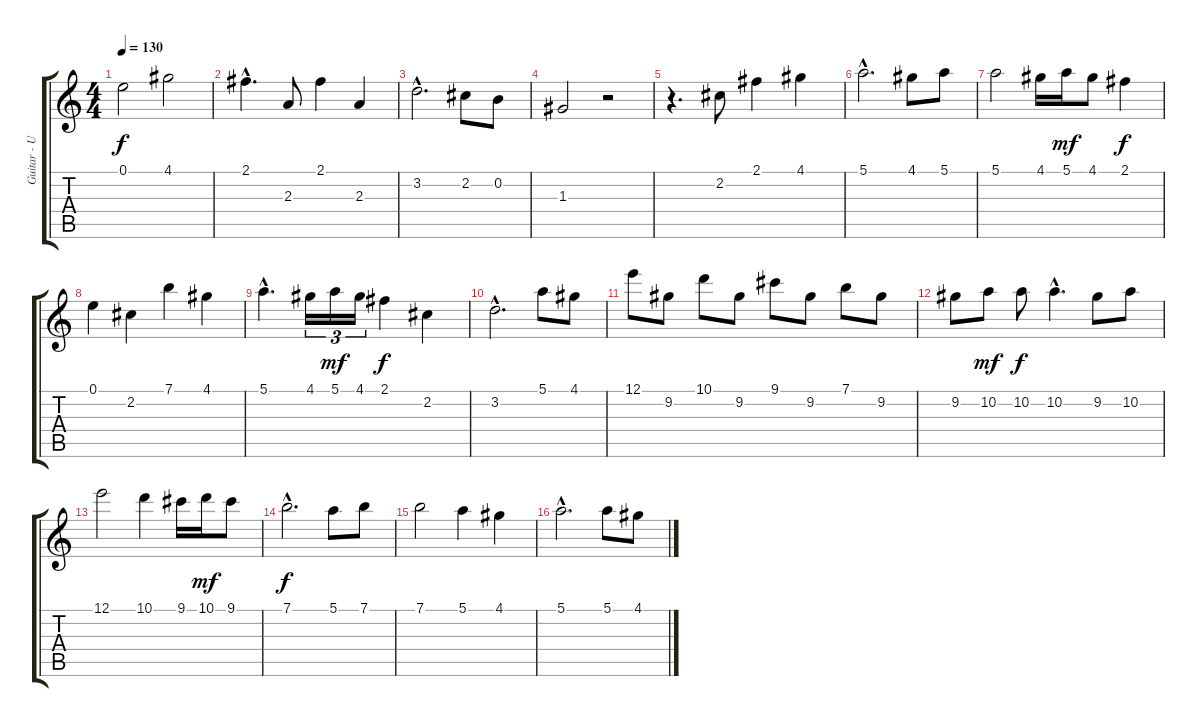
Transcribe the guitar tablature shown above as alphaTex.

\track ("Guitar - Uriy Melisov" "Guitar - U") {instrument acousticguitarsteel}
\staff {score tabs}
\tuning (E4 B3 G3 D3 A2 E2) {hide}
\ts (4 4)
\tempo 130
\clef g2
\ks c
0.1.2{dy f} 4.1.2 |
2.1{hac}.4{d} 2.3.8 2.1.4 2.3.4 |
3.2{hac}.2{d} 2.2.8 0.2.8 |
1.3.2 r.2 |
r.4{d} 2.2.8 2.1.4 4.1.4 |
5.1{hac}.2{d} 4.1.8 5.1.8 |
5.1.2 4.1.16 5.1.16{dy mf} 4.1.8 2.1.4{dy f} |
0.1.4 2.2.4 7.1.4 4.1.4 |
5.1{hac}.4{d} 4.1.16{tu (3 2)} 5.1.16{tu (3 2) dy mf} 4.1.16{tu (3 2)} 2.1.4{dy f} 2.2.4 |
3.2{hac}.2{d} 5.1.8 4.1.8 |
12.1.8 9.2.8 10.1.8 9.2.8 9.1.8 9.2.8 7.1.8 9.2.8 |
9.2.8 10.2.8{dy mf} 10.2.8{dy f} 10.2{hac}.4{d} 9.2.8 10.2.8 |
12.1.2 10.1.4 9.1.16 10.1.16{dy mf} 9.1.8 |
7.1{hac}.2{d dy f} 5.1.8 7.1.8 |
7.1.2 5.1.4 4.1.4 |
5.1{hac}.2{d} 5.1.8 4.1.8
